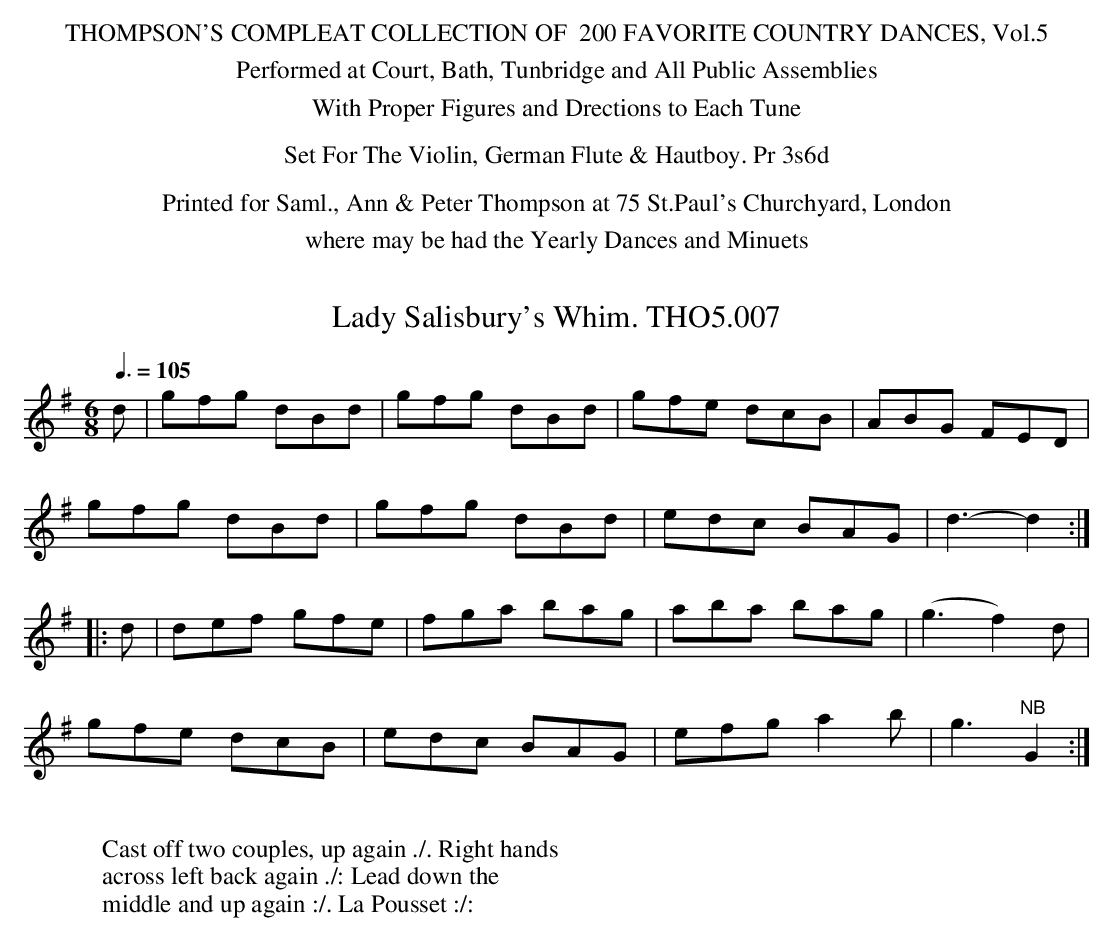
X:1
T:Lady Salisbury's Whim. THO5.007
M:6/8
L:1/8
Q:3/8=105
K:G
d|gfg dBd|gfg dBd|gfe dcB|ABG FED|
gfg dBd|gfg dBd|edc BAG|d3-d2:|
|:d|def gfe|fga bag|aba bag|(g3 f2) d|
gfe dcB|edc BAG|efg a2b|g3 "^NB"G2:|
W:
W:Cast off two couples, up again ./. Right hands
W:across left back again ./: Lead down the
W:middle and up again :/. La Pousset :/:
